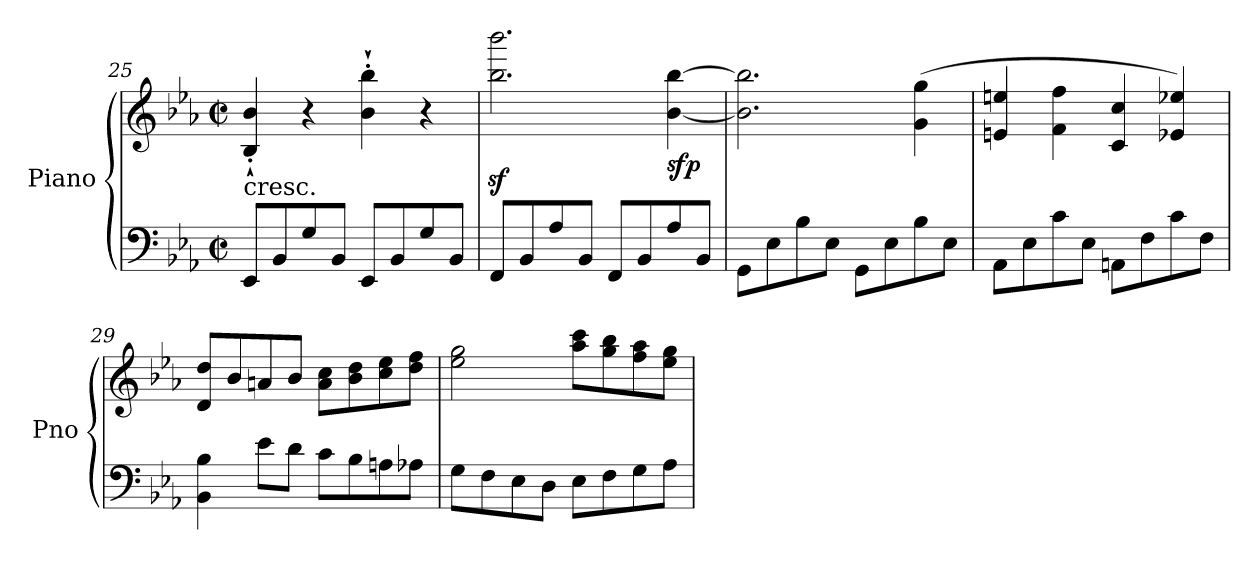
**kern	**kern	**dynam
*part1	*part1	*part1
*staff2	*staff1	*staff1/2
*I"Piano	*	*
*I'Pno	*	*
*clefF4	*clefG2	*
*k[b-e-a-]	*k[b-e-a-]	*
*E-:	*E-:	*
*M2/2	*M2/2	*
*met(c|)	*met(c|)	*
=25	=25	=25
!	!LO:TX:b:t=cresc.	!
8EE-/L	4B-/'` 4b-/'`	.
8BB-/	.	.
8G/	4r	.
8BB-/J	.	.
8EE-/L	4b-\'` 4bb-\'`	.
8BB-/	.	.
8G/	4r	.
8BB-/J	.	.
!!LO:PB:g=z
=26	=26	=26
8FF/L	2.bb-\z< 2.bbb-\z<	.
8BB-/	.	.
8A-/	.	.
8BB-/J	.	.
8FF/L	.	.
8BB-/	.	.
!	!	!LO:DY:b
8A-/	[4b-\ [4bb-\	sfp
8BB-/J	.	.
=27	=27	=27
8GG\L	2.b-\] 2.bb-\]	.
8E-\	.	.
8B-\	.	.
8E-\J	.	.
8GG\L	.	.
8E-\	.	.
8B-\	(>4g\ 4gg\	.
8E-\J	.	.
=28	=28	=28
8AA-\L	4en/ 4een/	.
8E-\	.	.
8c\	4f\ 4ff\	.
8E-\J	.	.
8AAn\L	4c/ 4cc/	.
8F\	.	.
8c\	4e-X/ 4ee-X/)	.
8F\J	.	.
=29	=29	=29
4BB-\ 4B-\	8d/ 8dd/L	.
.	8b-/	.
8e-\L	8an/	.
8d\J	8b-/J	.
8c\L	8a\ 8cc\L	.
8B-\	8b-\ 8dd\	.
8An\	8cc\ 8ee-\	.
8A-X\J	8dd\ 8ff\J	.
!!LO:LB:g=z
=30	=30	=30
8G\L	2ee-\ 2gg\	.
8F\	.	.
8E-\	.	.
8D\J	.	.
8E-\L	8aa-\ 8ccc\L	.
8F\	8gg\ 8bb-\	.
8G\	8ff\ 8aa-\	.
8A-\J	8ee-\ 8gg\J	.
=	=	=
*-	*-	*-
